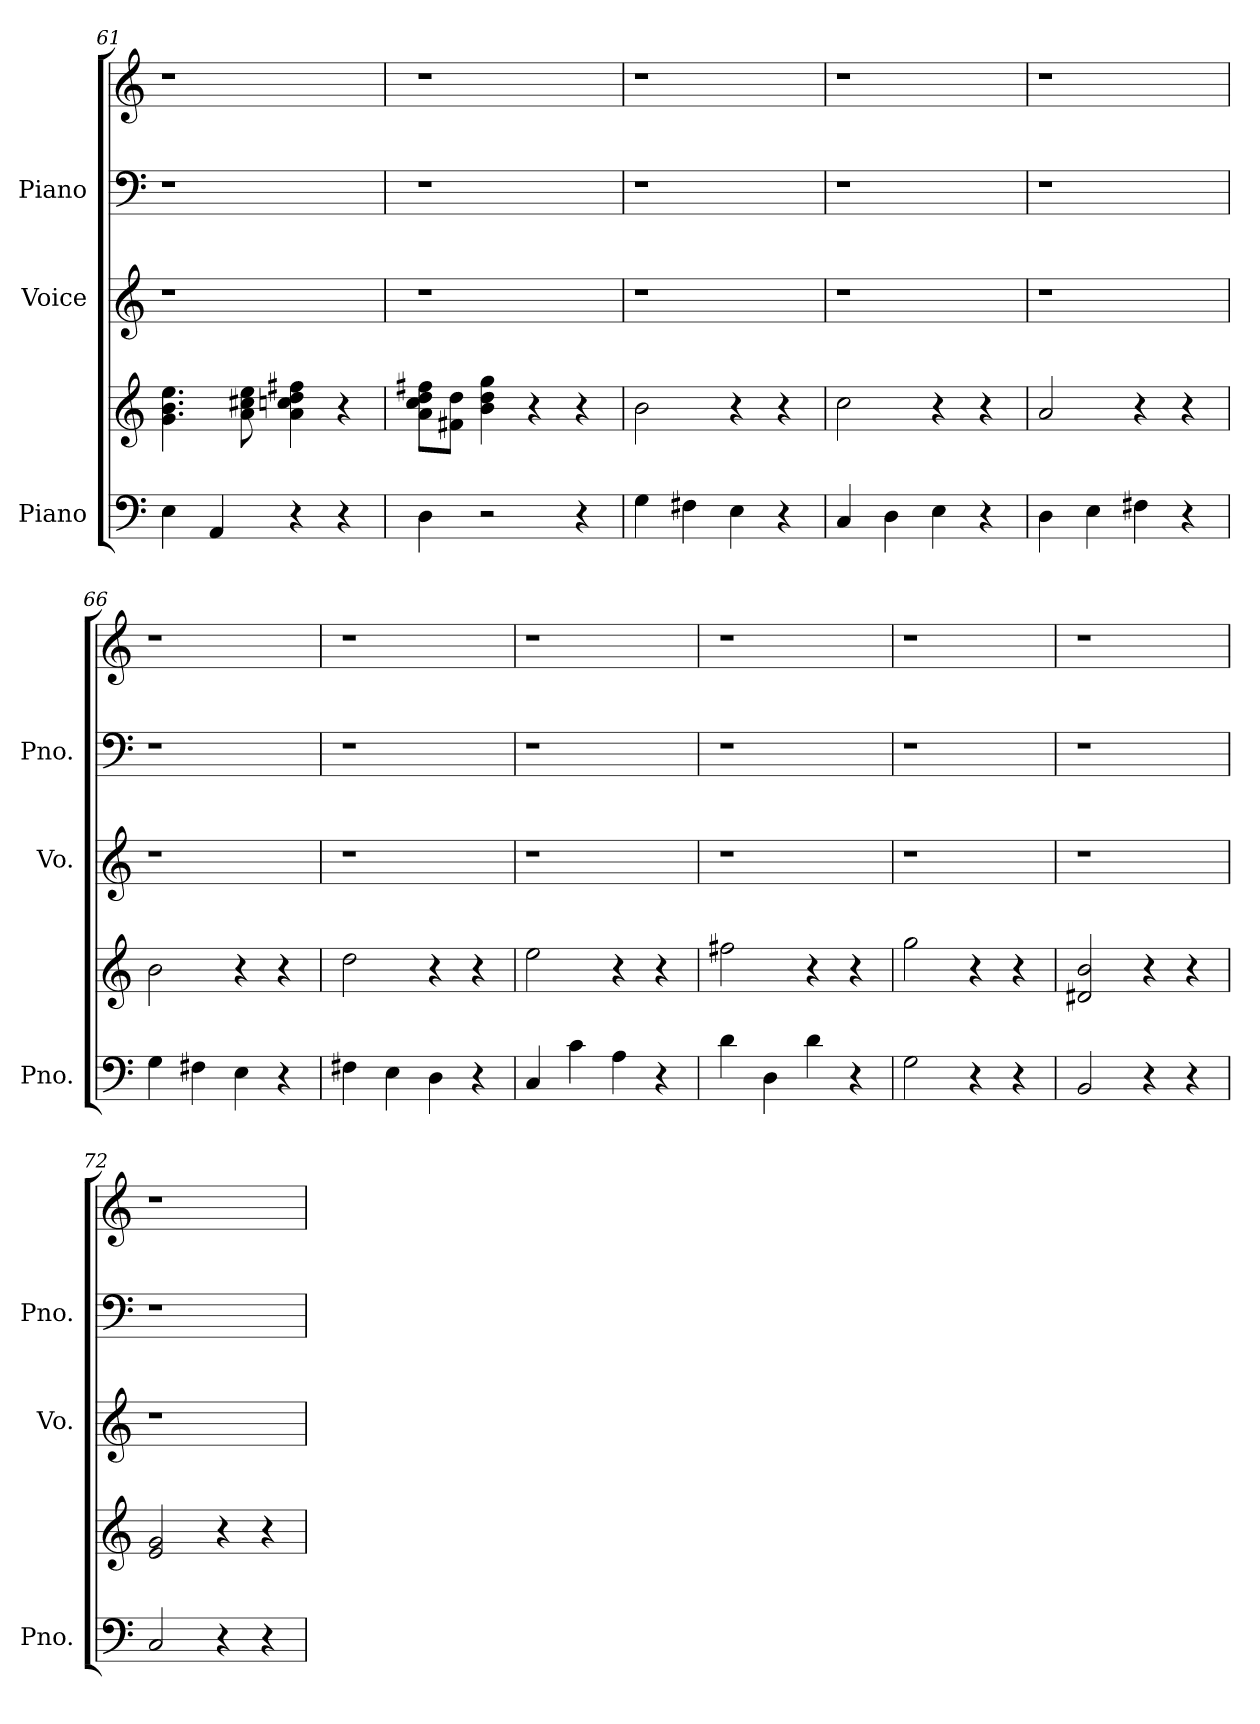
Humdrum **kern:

**kern	**kern	**kern	**kern	**kern
*part3	*part3	*part2	*part1	*part1
*staff5	*staff4	*staff3	*staff2	*staff1
*I"Piano	*	*I"Voice	*I"Piano	*
*I'Pno.	*	*I'Vo.	*I'Pno.	*
!!LO:LB:g=z
*clefF4	*clefG2	*clefG2	*clefF4	*clefG2
*k[]	*k[]	*k[]	*k[]	*k[]
=61	=61	=61	=61	=61
4E\	4.g\ 4.b\ 4.ee\	1r	1r	1r
4AA/	.	.	.	.
.	8a\ 8cc#X\ 8ee\	.	.	.
4r	4a\ 4ccn\ 4dd\ 4ff#\	.	.	.
4r	4r	.	.	.
=62	=62	=62	=62	=62
4D\	8a\ 8cc\ 8dd\ 8ff#\L	1r	1r	1r
.	8f#\ 8dd\J	.	.	.
2r	4b\ 4dd\ 4gg\	.	.	.
.	4r	.	.	.
4r	4r	.	.	.
=63	=63	=63	=63	=63
4G\	2b\	1r	1r	1r
4F#\	.	.	.	.
4E\	4r	.	.	.
4r	4r	.	.	.
=64	=64	=64	=64	=64
4C/	2cc\	1r	1r	1r
4D\	.	.	.	.
4E\	4r	.	.	.
4r	4r	.	.	.
=65	=65	=65	=65	=65
4D\	2a/	1r	1r	1r
4E\	.	.	.	.
4F#\	4r	.	.	.
4r	4r	.	.	.
!!LO:PB:g=z
=66	=66	=66	=66	=66
4G\	2b\	1r	1r	1r
4F#\	.	.	.	.
4E\	4r	.	.	.
4r	4r	.	.	.
=67	=67	=67	=67	=67
4F#\	2dd\	1r	1r	1r
4E\	.	.	.	.
4D\	4r	.	.	.
4r	4r	.	.	.
=68	=68	=68	=68	=68
4C/	2ee\	1r	1r	1r
4c\	.	.	.	.
4A\	4r	.	.	.
4r	4r	.	.	.
=69	=69	=69	=69	=69
4d\	2ff#\	1r	1r	1r
4D\	.	.	.	.
4d\	4r	.	.	.
4r	4r	.	.	.
=70	=70	=70	=70	=70
2G\	2gg\	1r	1r	1r
4r	4r	.	.	.
4r	4r	.	.	.
!!LO:LB:g=z
=71	=71	=71	=71	=71
2BB/	2d#X/ 2b/	1r	1r	1r
4r	4r	.	.	.
4r	4r	.	.	.
=72	=72	=72	=72	=72
2C/	2e/ 2g/	1r	1r	1r
4r	4r	.	.	.
4r	4r	.	.	.
=	=	=	=	=
*-	*-	*-	*-	*-
